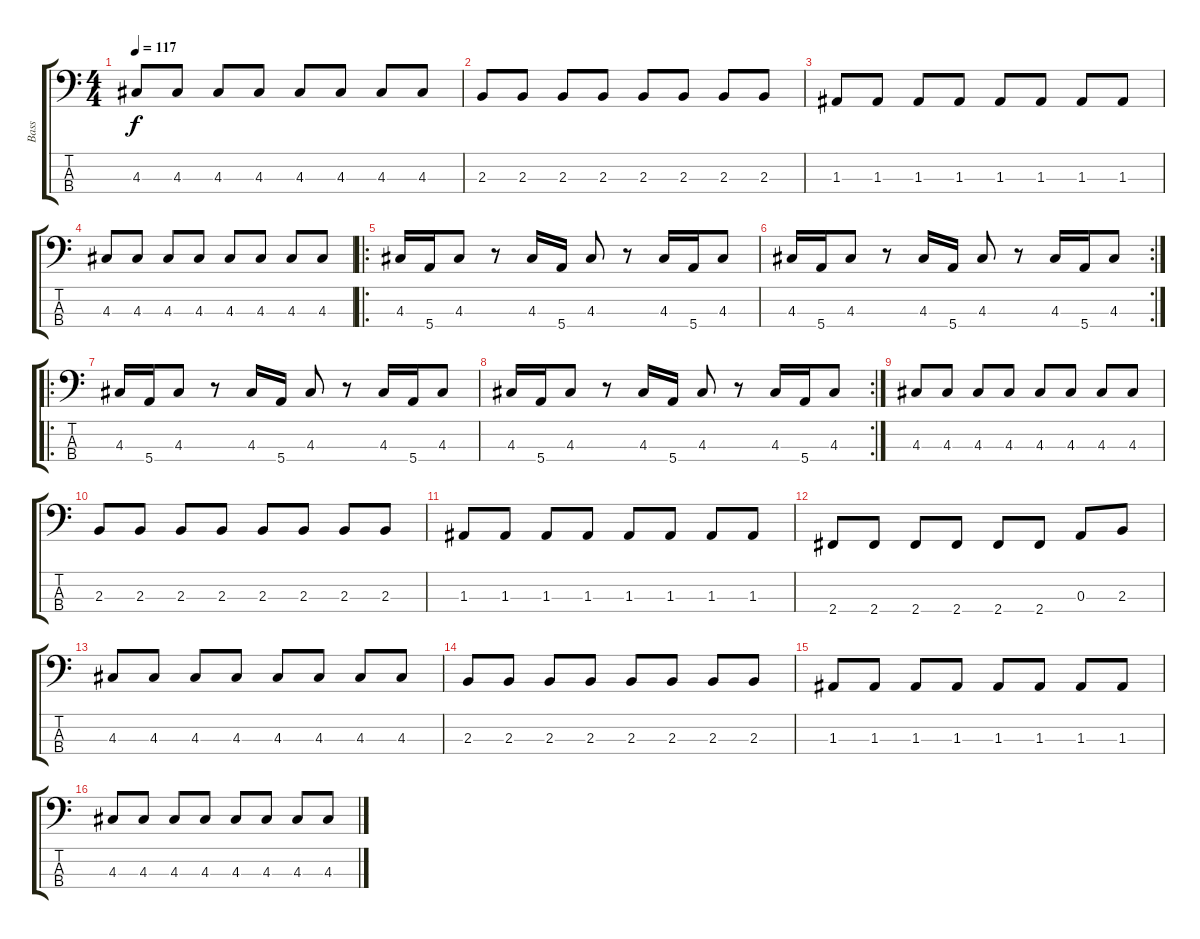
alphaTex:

\track ("Bass" "Bass") {instrument electricbassfinger}
\staff {score tabs}
\tuning (G2 D2 A1 E1) {hide}
\ts (4 4)
\tempo 117
\clef f4
\ks c
4.3.8{dy f} 4.3.8 4.3.8 4.3.8 4.3.8 4.3.8 4.3.8 4.3.8 |
2.3.8 2.3.8 2.3.8 2.3.8 2.3.8 2.3.8 2.3.8 2.3.8 |
1.3.8 1.3.8 1.3.8 1.3.8 1.3.8 1.3.8 1.3.8 1.3.8 |
4.3.8 4.3.8 4.3.8 4.3.8 4.3.8 4.3.8 4.3.8 4.3.8 |
\ro
4.3.16 5.4.16 4.3.8 r.8 4.3.16 5.4.16 4.3.8 r.8 4.3.16 5.4.16 4.3.8 |
\rc 2
4.3.16 5.4.16 4.3.8 r.8 4.3.16 5.4.16 4.3.8 r.8 4.3.16 5.4.16 4.3.8 |
\ro
4.3.16 5.4.16 4.3.8 r.8 4.3.16 5.4.16 4.3.8 r.8 4.3.16 5.4.16 4.3.8 |
\rc 2
4.3.16 5.4.16 4.3.8 r.8 4.3.16 5.4.16 4.3.8 r.8 4.3.16 5.4.16 4.3.8 |
4.3.8 4.3.8 4.3.8 4.3.8 4.3.8 4.3.8 4.3.8 4.3.8 |
2.3.8 2.3.8 2.3.8 2.3.8 2.3.8 2.3.8 2.3.8 2.3.8 |
1.3.8 1.3.8 1.3.8 1.3.8 1.3.8 1.3.8 1.3.8 1.3.8 |
2.4.8 2.4.8 2.4.8 2.4.8 2.4.8 2.4.8 0.3.8 2.3.8 |
4.3.8 4.3.8 4.3.8 4.3.8 4.3.8 4.3.8 4.3.8 4.3.8 |
2.3.8 2.3.8 2.3.8 2.3.8 2.3.8 2.3.8 2.3.8 2.3.8 |
1.3.8 1.3.8 1.3.8 1.3.8 1.3.8 1.3.8 1.3.8 1.3.8 |
4.3.8 4.3.8 4.3.8 4.3.8 4.3.8 4.3.8 4.3.8 4.3.8
